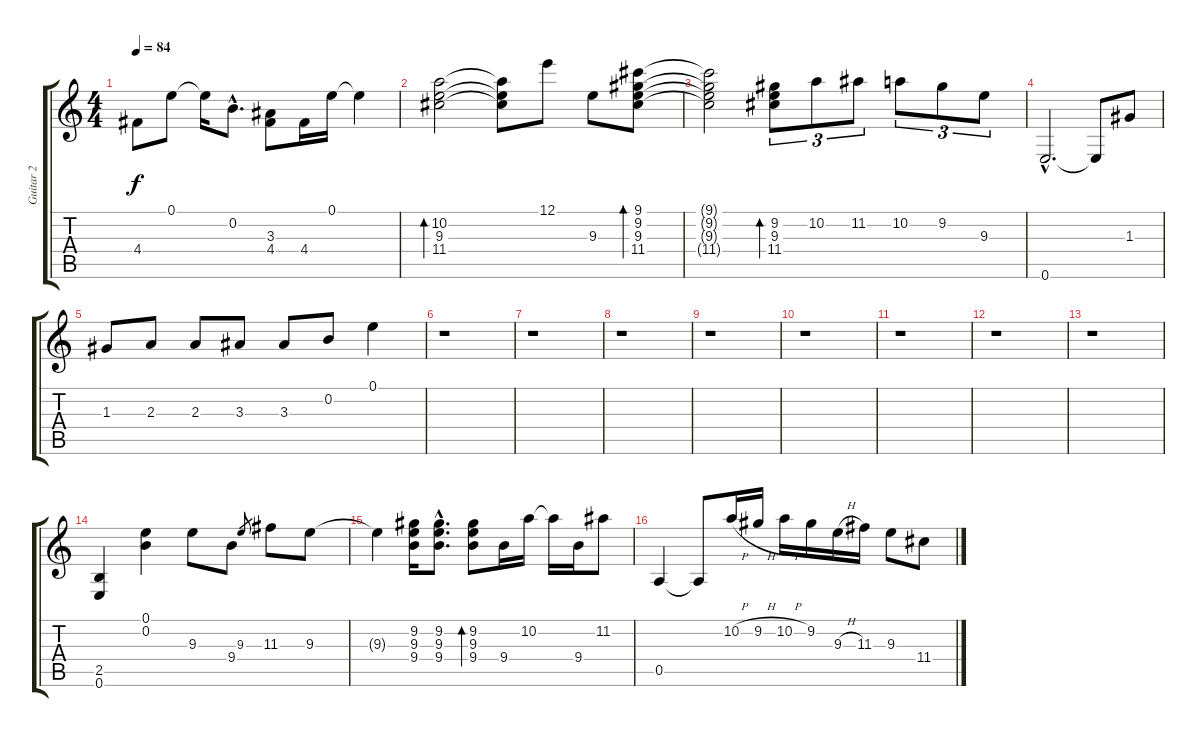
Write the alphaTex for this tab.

\track ("Guitar 2" "Guitar 2") {instrument electricguitarclean}
\staff {score tabs}
\tuning (E4 B3 G3 D3 A2 E2) {hide}
\ts (4 4)
\tempo 84
\clef g2
\ks c
4.4{t}.8{dy f} 0.1.8 0.1{t}.16 0.2{hac}.8{d} (3.3 4.4).8 4.4.16 0.1.16 0.1{t}.4 |
(10.2 9.3 11.4).2{bd 60} (10.2{t} 9.3{t} 11.4{t}).8 12.1.8 9.3.8 (9.1 9.2 9.3 11.4).8{bd 60} |
(9.1{t} 9.2{t} 9.3{t} 11.4{t}).2 (9.2 9.3 11.4).8{tu (3 2) bd 120} 10.2.8{tu (3 2)} 11.2.8{tu (3 2)} 10.2.8{tu (3 2)} 9.2.8{tu (3 2)} 9.3.8{tu (3 2)} |
0.6{hac}.2{d} 0.6{t}.8 1.3.8 |
1.3.8 2.3.8 2.3.8 3.3.8 3.3.8 0.2.8 0.1.4 |
r.1 |
r.1 |
r.1 |
r.1 |
r.1 |
r.1 |
r.1 |
r.1 |
(2.5 0.6).4 (0.1 0.2).4 9.3.8 9.4.8 9.3.8{gr} 11.3.8 9.3.8 |
9.3{t}.4 (9.2 9.3 9.4).16 (9.2{hac} 9.3{hac} 9.4{hac}).8{d} (9.2 9.3 9.4).8{bd 60} 9.4.16 10.2.16 10.2{t}.16 9.4.16 11.2.8 |
0.5.4 0.5{t}.8 10.2{h}.16 9.2{h}.16 10.2{h}.16 9.2.16 9.3{h}.16 11.3.16 9.3.8 11.4.8
